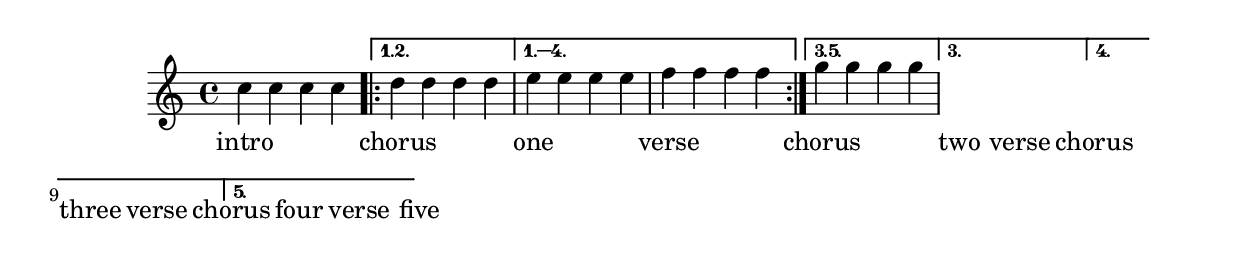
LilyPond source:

\version "2.1.7"
\header{
	texidoc="

@cindex shorter volta bracket

By setting @code{voltaSpannerDuration} the length of a volta bracket
can be shortened.

"

}


\score {
	<<
		\context Staff \notes\relative c''{
			c c c c
			% coda-klugde: let volta span only one bar
			\property Staff.voltaSpannerDuration = #(ly:make-moment 1 1)
			\repeat "volta" 5 { d d d d }
				\alternative { { e e e e f f f f }
			{ g g g g } }
		}
		\context Lyrics \lyrics{
			intro1
			\repeat fold 5 { }
			\alternative {
				{ chorus1 one verse1 }
				{ chorus1 two verse1 }
				{ chorus1 three verse }
				{ chorus1 four verse }
			}
			five1
		}
	>>
\paper{raggedright = ##t}
}


% 

